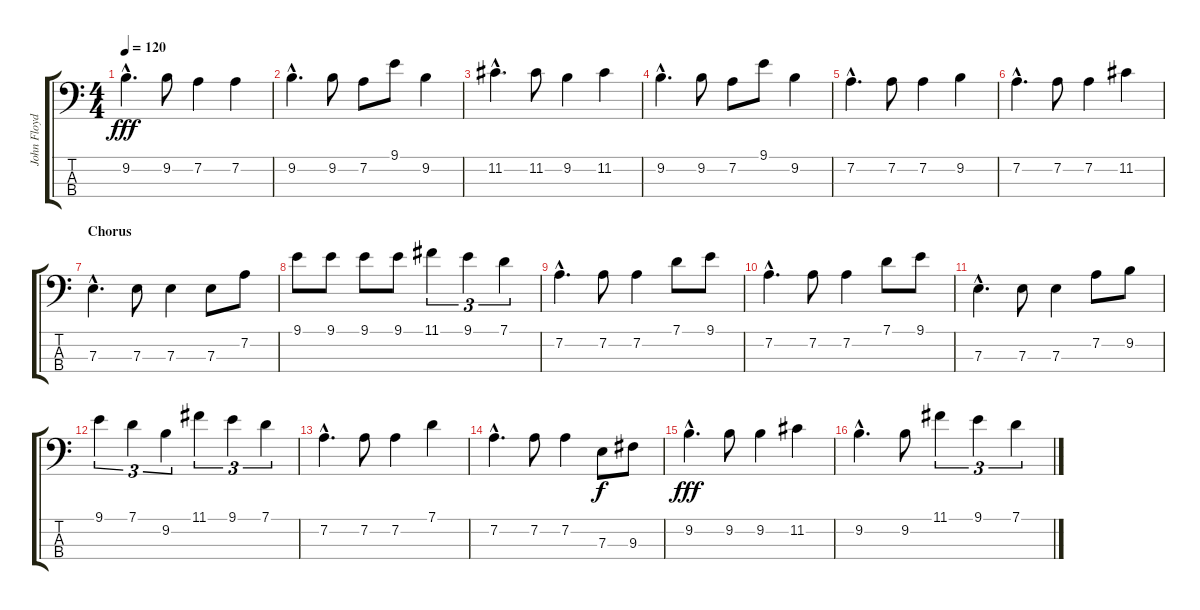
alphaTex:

\track ("John Floyd" "John Floyd") {instrument acousticguitarsteel}
\staff {score tabs}
\tuning (G2 D2 A1 E1) {hide}
\ts (4 4)
\tempo 120
\clef f4
\ks c
9.2{hac}.4{d dy fff} 9.2.8 7.2.4 7.2.4 |
9.2{hac}.4{d} 9.2.8 7.2.8 9.1.8 9.2.4 |
11.2{hac}.4{d} 11.2.8 9.2.4 11.2.4 |
9.2{hac}.4{d} 9.2.8 7.2.8 9.1.8 9.2.4 |
7.2{hac}.4{d} 7.2.8 7.2.4 9.2.4 |
7.2{hac}.4{d} 7.2.8 7.2.4 11.2.4 |
\section ("" "Chorus")
7.3{hac}.4{d} 7.3.8 7.3.4 7.3.8 7.2.8 |
9.1.8 9.1.8 9.1.8 9.1.8 11.1.4{tu (3 2)} 9.1.4{tu (3 2)} 7.1.4{tu (3 2)} |
7.2{hac}.4{d} 7.2.8 7.2.4 7.1.8 9.1.8 |
7.2{hac}.4{d} 7.2.8 7.2.4 7.1.8 9.1.8 |
7.3{hac}.4{d} 7.3.8 7.3.4 7.2.8 9.2.8 |
9.1.4{tu (3 2)} 7.1.4{tu (3 2)} 9.2.4{tu (3 2)} 11.1.4{tu (3 2)} 9.1.4{tu (3 2)} 7.1.4{tu (3 2)} |
7.2{hac}.4{d} 7.2.8 7.2.4 7.1.4 |
7.2{hac}.4{d} 7.2.8 7.2.4 7.3.8{dy f} 9.3.8 |
9.2{hac}.4{d dy fff} 9.2.8 9.2.4 11.2.4 |
9.2{hac}.4{d} 9.2.8 11.1.4{tu (3 2)} 9.1.4{tu (3 2)} 7.1.4{tu (3 2)}
